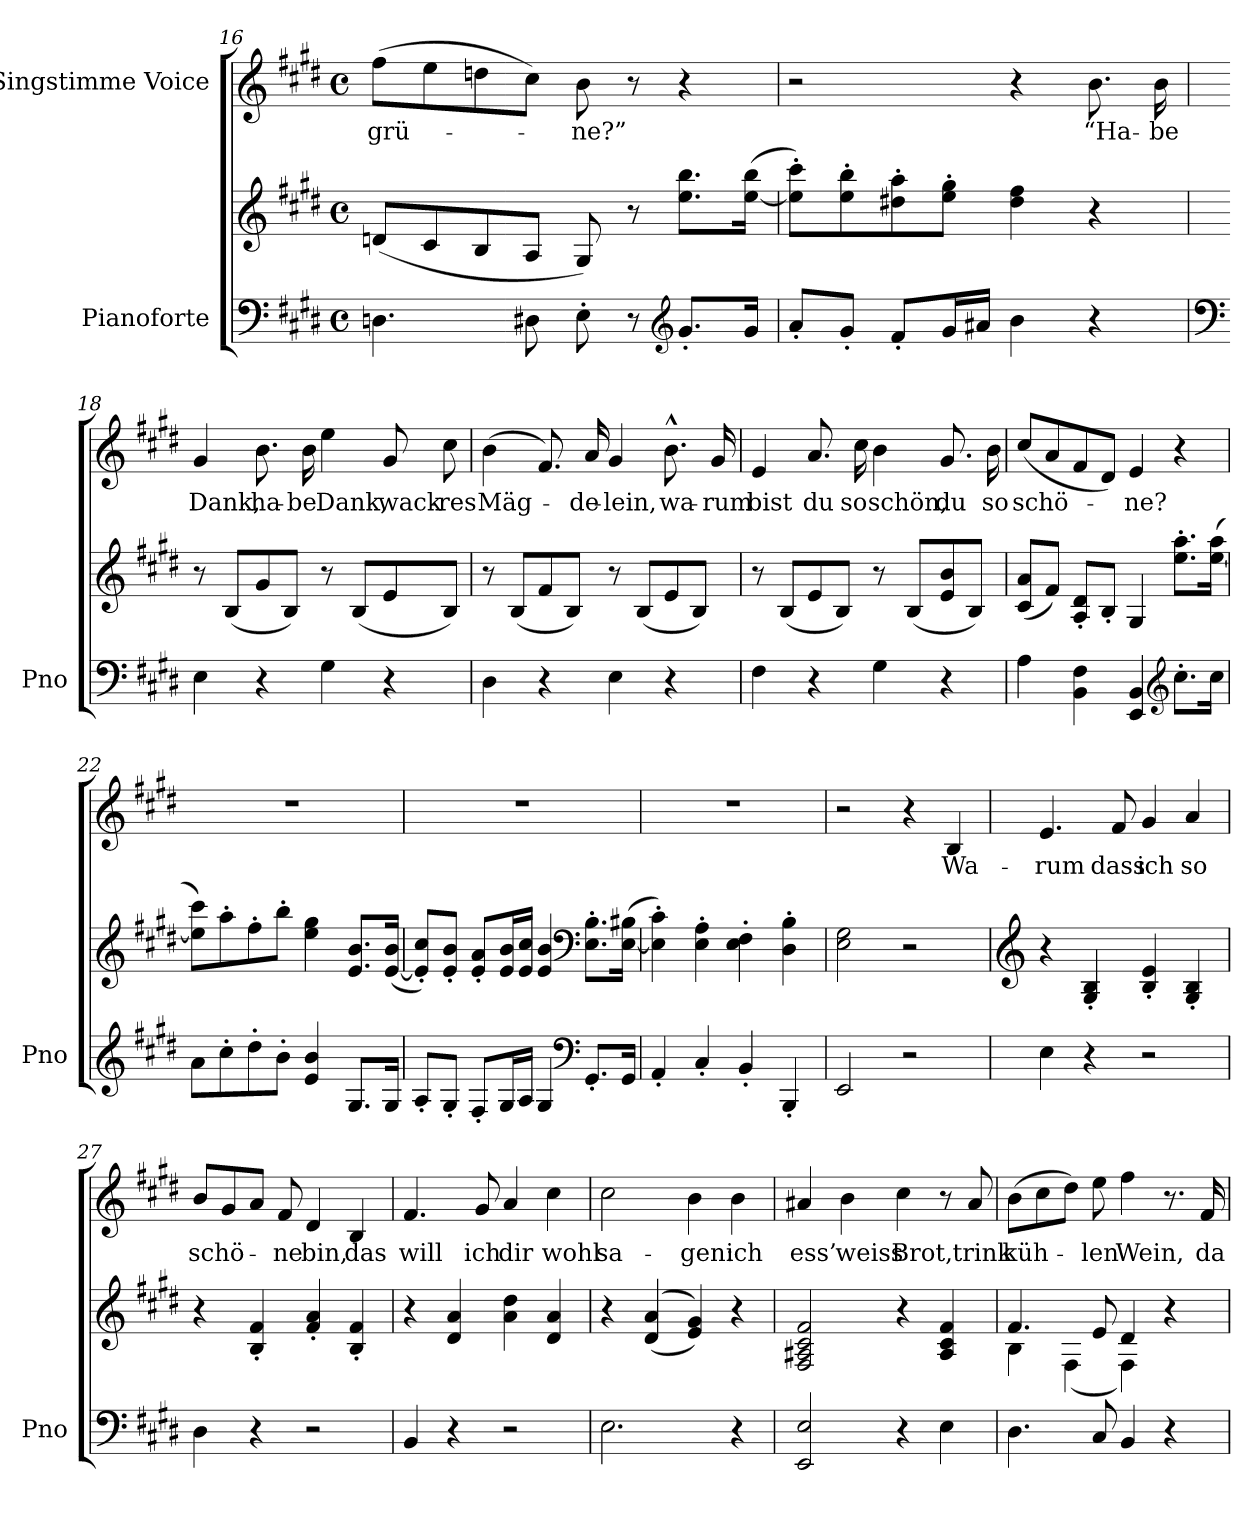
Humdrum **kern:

**kern	**kern	**kern	**text
*part2	*part2	*part1	*part1
*staff3	*staff2	*staff1	*staff1
*I"Pianoforte	*	*I"Singstimme Voice	*
*I'Pno	*	*	*
!!LO:LB:g=z
*clefF4	*clefG2	*clefG2	*
*k[f#c#g#d#]	*k[f#c#g#d#]	*k[f#c#g#d#]	*
*M4/4	*M4/4	*M4/4	*
*met(c)	*met(c)	*met(c)	*
=16	=16	=16	=16
!	!	!	!LO:LY:b
4.Dn\	(8dn/L	(8ff#\L	grü-
.	8c#/	8ee\	.
.	8B/	8ddn\	.
8D#X\	8A/J	8cc#\J)	.
!	!	!	!LO:LY:b
8E'\	8G#/)	8b\	-ne?”
8r	8r	8r	.
*clefG2	*	*	*
8.g#'/L	8.ee\ 8.bb\L	4r	.
16g#/Jk	(>[16ee\ 16bb\Jk	.	.
=17	=17	=17	=17
8a'/L	8ee\]' 8ccc#\'L)	2r	.
8g#'/J	8ee\' 8bb\'	.	.
8f#'/L	8dd#X\' 8aa\'	.	.
16g#/L	8ee\' 8gg#\'J	.	.
16a#X/JJ	.	.	.
4b\	4dd#\ 4ff#\	4r	.
!	!	!	!LO:LY:b
4r	4r	8.b\	“Ha-
!	!	!	!LO:LY:b
.	.	16b\	-be
=18	=18	=18	=18
*clefF4	*	*	*
!	!	!	!LO:LY:b
4E\	8r	4g#/	Dank,
.	(8B/L	.	.
!	!	!	!LO:LY:b
4r	8g#/	8.b\	ha-
.	8B/J)	.	.
!	!	!	!LO:LY:b
.	.	16b\	-be
!	!	!	!LO:LY:b
4G#\	8r	4ee\	Dank,
.	(8B/L	.	.
!	!	!	!LO:LY:b
4r	8e/	8g#/	wack-
!	!	!	!LO:LY:b
.	8B/J)	8cc#\	-res
!!LO:LB:g=z
=19	=19	=19	=19
!	!	!	!LO:LY:b
4D#\	8r	(4b\	Mäg-
.	(8B/L	.	.
4r	8f#/	8.f#/)	.
.	8B/J)	.	.
!	!	!	!LO:LY:b
.	.	16a/	-de-
!	!	!	!LO:LY:b
4E\	8r	4g#/	-lein,
.	(8B/L	.	.
!	!	!	!LO:LY:b
4r	8e/	8.b^^\	wa-
.	8B/J)	.	.
!	!	!	!LO:LY:b
.	.	16g#/	-rum
=20	=20	=20	=20
!	!	!	!LO:LY:b
4F#\	8r	4e/	bist
.	(8B/L	.	.
!	!	!	!LO:LY:b
4r	8e/	8.a/	du
.	8B/J)	.	.
!	!	!	!LO:LY:b
.	.	16cc#\	so
!	!	!	!LO:LY:b
4G#\	8r	4b\	schön,
.	(8B/L	.	.
!	!	!	!LO:LY:b
4r	8e/ 8b/	8.g#/	du
.	8B/J)	.	.
!	!	!	!LO:LY:b
.	.	16b\	so
=21	=21	=21	=21
!	!	!	!LO:LY:b
4A\	(8c#/ 8a/L	(8cc#/L	schö-
.	8f#/J)	8a/	.
4BB\ 4F#\	8A/' 8d#/'L	8f#/	.
.	8B'/J	8d#/J)	.
!	!	!	!LO:LY:b
4EE/ 4BB/	4G#/	4e/	-ne?
*clefG2	*	*	*
8.cc#'\L	8.ee\' 8.aa\'L	4r	.
16cc#\Jk	(>[16ee\ 16aa\Jk	.	.
!!LO:LB:g=z
=22	=22	=22	=22
8a\L	8ee\] 8ccc#\L)	1r	.
8cc#'\	8aa'\	.	.
8dd#'\	8ff#'\	.	.
8b'\J	8bb'\J	.	.
4e/ 4b/	4ee\ 4gg#\	.	.
8.G#/L	8.e/ 8.b/L	.	.
16G#/Jk	(>[16e/ 16b/Jk	.	.
=23	=23	=23	=23
8A'/L	8e/]' 8cc#/'L)	1r	.
8G#'/J	8e/' 8b/'J	.	.
8F#'/L	8e/' 8a/'L	.	.
16G#/L	16e/ 16b/L	.	.
16A/JJ	16e/ 16cc#/JJ	.	.
4G#/	4e/ 4b/	.	.
*clefF4	*clefF4	*	*
8.GG#'/L	8.E\' 8.B\'L	.	.
16GG#/Jk	(>[16E\ 16B#X\Jk	.	.
=24	=24	=24	=24
4AA'/	4E\]' 4c#\')	1r	.
4C#'/	4E\' 4A\'	.	.
4BB'/	4E\' 4F#\'	.	.
4BBB'/	4D#\' 4B\'	.	.
=25	=25	=25	=25
2EE/	2E\ 2G#\	2r	.
2r	2r	4r	.
!	!	!	!LO:LY:b
.	.	4B/	Wa-
!!LO:PB:g=z
=26	=26	=26	=26
*	*clefG2	*	*
!	!	!	!LO:LY:b
4E\	4r	4.e/	-rum
4r	4G#/' 4B/'	.	.
!	!	!	!LO:LY:b
.	.	8f#/	dass
!	!	!	!LO:LY:b
2r	4B/' 4e/'	4g#/	ich
!	!	!	!LO:LY:b
.	4G#/' 4B/'	4a/	so
=27	=27	=27	=27
!	!	!	!LO:LY:b
4D#\	4r	8b/L	schö-
.	.	8g#/	.
4r	4B/' 4f#/'	8a/J	.
!	!	!	!LO:LY:b
.	.	8f#/	-ne
!	!	!	!LO:LY:b
2r	4f#/' 4a/'	4d#/	bin,
!	!	!	!LO:LY:b
.	4B/' 4f#/'	4B/	das
=28	=28	=28	=28
!	!	!	!LO:LY:b
4BB/	4r	4.f#/	will
4r	4d#/ 4a/	.	.
!	!	!	!LO:LY:b
.	.	8g#/	ich
!	!	!	!LO:LY:b
2r	4a\ 4dd#\	4a/	dir
!	!	!	!LO:LY:b
.	4d#/ 4a/	4cc#\	wohl
=29	=29	=29	=29
!	!	!	!LO:LY:b
2.E\	4r	2cc#\	sa-
.	((>4d#/ 4a/	.	.
!	!	!	!LO:LY:b
.	4e/ 4g#/))	4b\	-gen:
!	!	!	!LO:LY:b
4r	4r	4b\	ich
!!LO:LB:g=z
=30	=30	=30	=30
!	!	!	!LO:LY:b
2EE/ 2E/	2F#/ 2A#X/ 2c#/ 2f#/	4a#X/	ess’
!	!	!	!LO:LY:b
.	.	4b\	weiss
!	!	!	!LO:LY:b
4r	4r	4cc#\	Brot,
4E\	4A#/ 4c#/ 4f#/	8r	.
!	!	!	!LO:LY:b
.	.	8a#/	trink
=31	=31	=31	=31
*	*^	*	*
!	!	!	!	!LO:LY:b
4.D#\	4.f#/	4B\	(8b\L	küh-
.	.	.	8cc#\	.
.	.	(4F#\	8dd#\J)	.
!	!	!	!	!LO:LY:b
8C#/	8e/	.	8ee\	-len
!	!	!	!	!LO:LY:b
4BB/	4d#/	4F#\)	4ff#\	Wein,
4r	4r	4ryy	8.r	.
!	!	!	!	!LO:LY:b
.	.	.	16f#/	da-
*	*v	*v	*	*
=	=	=	=
*-	*-	*-	*-
